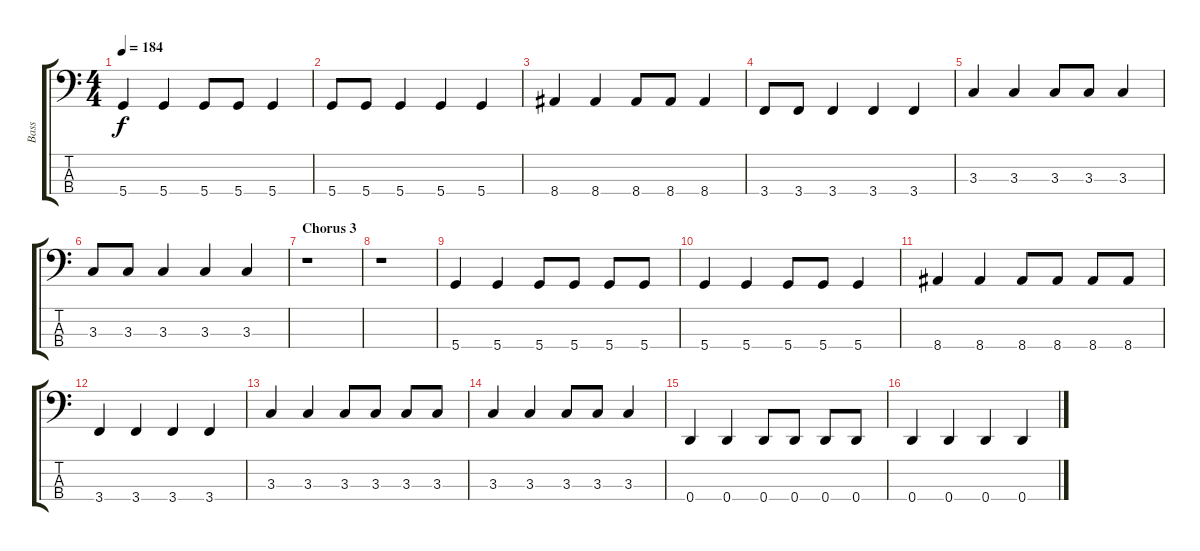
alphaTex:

\track ("Bass" "Bass") {instrument electricbasspick}
\staff {score tabs}
\tuning (G2 D2 A1 D1) {hide}
\ts (4 4)
\tempo 184
\clef f4
\ks c
5.4.4{dy f} 5.4.4 5.4.8 5.4.8 5.4.4 |
5.4.8 5.4.8 5.4.4 5.4.4 5.4.4 |
8.4.4 8.4.4 8.4.8 8.4.8 8.4.4 |
3.4.8 3.4.8 3.4.4 3.4.4 3.4.4 |
3.3.4 3.3.4 3.3.8 3.3.8 3.3.4 |
3.3.8 3.3.8 3.3.4 3.3.4 3.3.4 |
\section ("" "Chorus 3")
r.1 |
r.1 |
5.4.4 5.4.4 5.4.8 5.4.8 5.4.8 5.4.8 |
5.4.4 5.4.4 5.4.8 5.4.8 5.4.4 |
8.4.4 8.4.4 8.4.8 8.4.8 8.4.8 8.4.8 |
3.4.4 3.4.4 3.4.4 3.4.4 |
3.3.4 3.3.4 3.3.8 3.3.8 3.3.8 3.3.8 |
3.3.4 3.3.4 3.3.8 3.3.8 3.3.4 |
0.4.4 0.4.4 0.4.8 0.4.8 0.4.8 0.4.8 |
0.4.4 0.4.4 0.4.4 0.4.4
